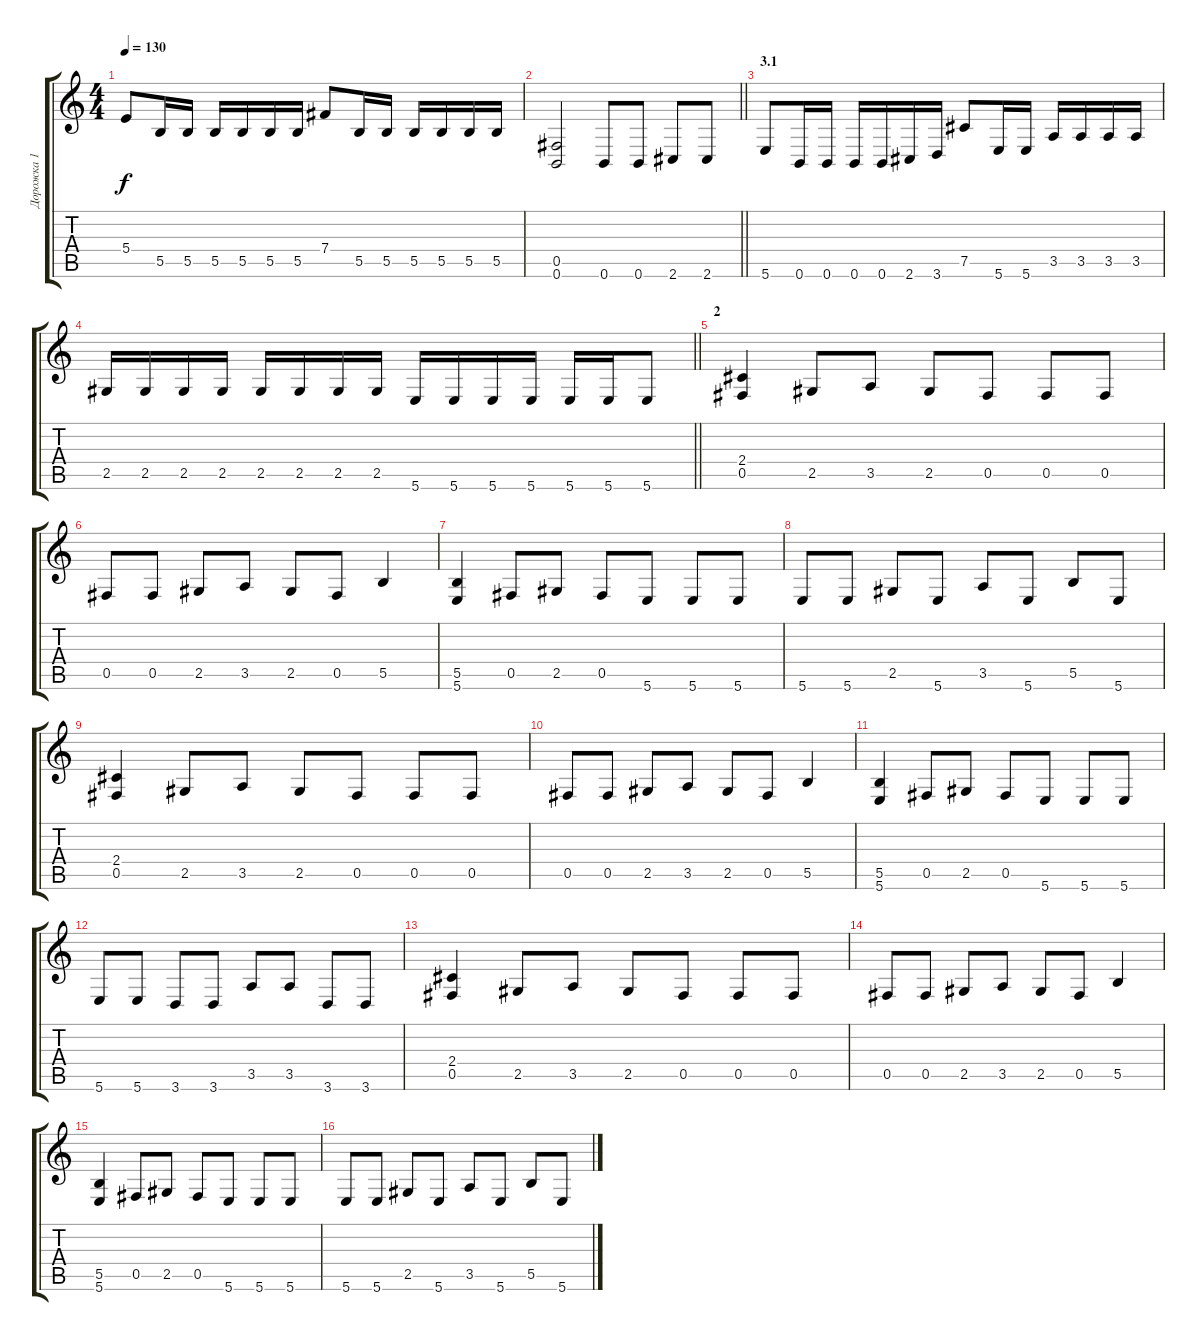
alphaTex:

\track ("Дорожка 1" "Дорожка 1") {instrument distortionguitar}
\staff {score tabs}
\tuning (Db4 Ab3 E3 B2 Gb2 B1) {hide}
\ts (4 4)
\tempo 130
\clef g2
\ks c
5.4.8{dy f} 5.5.16 5.5.16 5.5.16 5.5.16 5.5.16 5.5.16 7.4.8 5.5.16 5.5.16 5.5.16 5.5.16 5.5.16 5.5.16 |
\barLineRight lightlight
(0.5 0.6).2 0.6.8 0.6.8 2.6.8 2.6.8 |
\section ("" "3.1")
5.6.8 0.6.16 0.6.16 0.6.16 0.6.16 2.6.16 3.6.16 7.5.8 5.6.16 5.6.16 3.5.16 3.5.16 3.5.16 3.5.16 |
\barLineRight lightlight
2.5.16 2.5.16 2.5.16 2.5.16 2.5.16 2.5.16 2.5.16 2.5.16 5.6.16 5.6.16 5.6.16 5.6.16 5.6.16 5.6.16 5.6.8 |
\section ("" "2")
(2.4 0.5).4 2.5.8 3.5.8 2.5.8 0.5.8 0.5.8 0.5.8 |
0.5.8 0.5.8 2.5.8 3.5.8 2.5.8 0.5.8 5.5.4 |
(5.5 5.6).4 0.5.8 2.5.8 0.5.8 5.6.8 5.6.8 5.6.8 |
5.6.8 5.6.8 2.5.8 5.6.8 3.5.8 5.6.8 5.5.8 5.6.8 |
(2.4 0.5).4 2.5.8 3.5.8 2.5.8 0.5.8 0.5.8 0.5.8 |
0.5.8 0.5.8 2.5.8 3.5.8 2.5.8 0.5.8 5.5.4 |
(5.5 5.6).4 0.5.8 2.5.8 0.5.8 5.6.8 5.6.8 5.6.8 |
5.6.8 5.6.8 3.6.8 3.6.8 3.5.8 3.5.8 3.6.8 3.6.8 |
(2.4 0.5).4 2.5.8 3.5.8 2.5.8 0.5.8 0.5.8 0.5.8 |
0.5.8 0.5.8 2.5.8 3.5.8 2.5.8 0.5.8 5.5.4 |
(5.5 5.6).4 0.5.8 2.5.8 0.5.8 5.6.8 5.6.8 5.6.8 |
5.6.8 5.6.8 2.5.8 5.6.8 3.5.8 5.6.8 5.5.8 5.6.8
